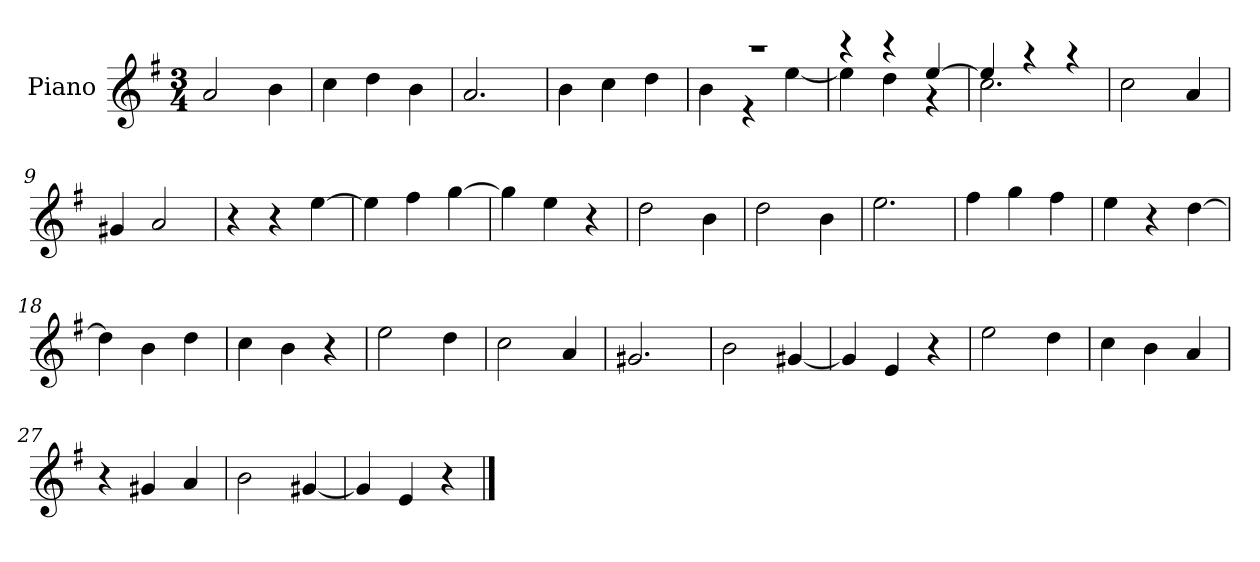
**kern
*part1
*staff1
*I"Piano
*I'P-no
*clefG2
*k[f#]
*M3/4
*MM176
=1
2a/
4b\
=2
4cc\
4dd\
4b\
=3
2.a/
=4
4b\
4cc\
4dd\
=5
*^
2.r	4b\
.	4r
.	[4ee\
=6	=6
4r	4ee\]
4r	4dd\
[4ee/	4r
=7	=7
4ee/]	2.cc\
4r	.
4r	.
*v	*v
=8
2cc\
4a/
=9
4g#X/
2a/
=10
4r
4r
[4ee\
=11
4ee\]
4ff#\
[4gg\
!!LO:LB:g=z
=12
4gg\]
4ee\
4r
=13
2dd\
4b\
=14
2dd\
4b\
=15
2.ee\
=16
4ff#\
4gg\
4ff#\
=17
4ee\
4r
[4dd\
=18
4dd\]
4b\
4dd\
=19
4cc\
4b\
4r
=20
2ee\
4dd\
=21
2cc\
4a/
=22
2.g#X/
=23
2b\
[4g#X/
=24
4g#/]
4e/
4r
!!LO:LB:g=z
=25
2ee\
4dd\
=26
4cc\
4b\
4a/
=27
4r
4g#X/
4a/
=28
2b\
[4g#X/
=29
4g#/]
4e/
4r
==
*-
